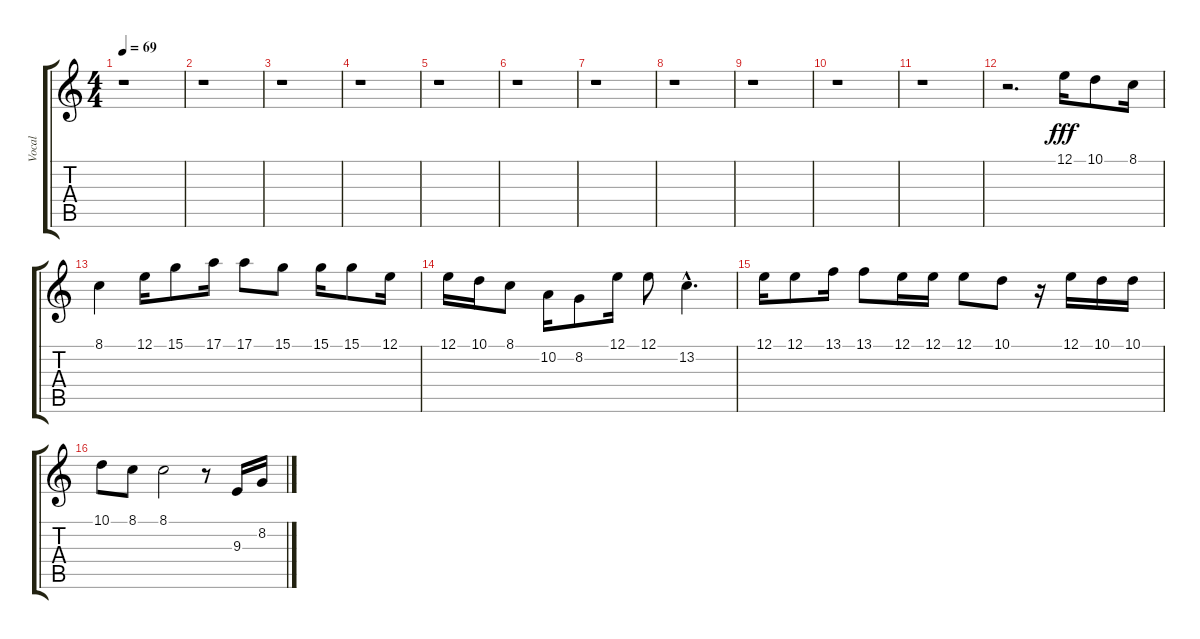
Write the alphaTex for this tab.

\track ("Vocal" "Vocal") {instrument recorder}
\staff {score tabs}
\tuning (E4 B3 G3 D3 A2 E2) {hide}
\ts (4 4)
\tempo 69
\clef g2
\ks c
r.1{dy fff} |
r.1 |
r.1 |
r.1 |
r.1 |
r.1 |
r.1 |
r.1 |
r.1 |
r.1 |
r.1 |
r.2{d} 12.1.16 10.1.8 8.1.16 |
8.1.4 12.1.16 15.1.8 17.1.16 17.1.8 15.1.8 15.1.16 15.1.8 12.1.16 |
12.1.16 10.1.16 8.1.8 10.2.16 8.2.8 12.1.16 12.1.8 13.2{hac}.4{d} |
12.1.16 12.1.8 13.1.16 13.1.8 12.1.16 12.1.16 12.1.8 10.1.8 r.16 12.1.16 10.1.16 10.1.16 |
10.1.8 8.1.8 8.1.2 r.8 9.3.16 8.2.16
